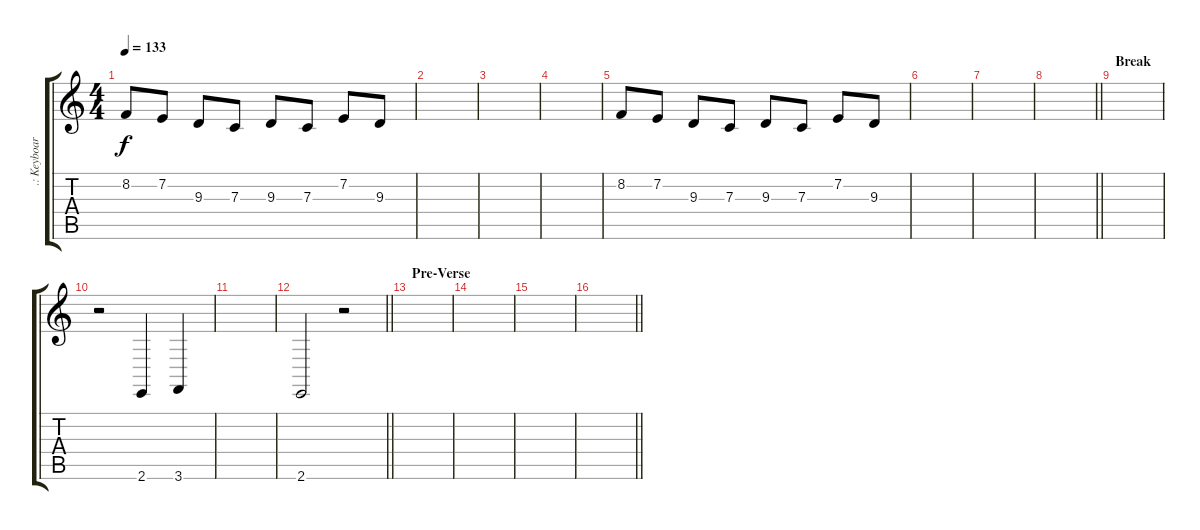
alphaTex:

\track (".: Keyboard - Melodies :." ".: Keyboar") {instrument stringensemble1}
\staff {score tabs}
\tuning (D4 A3 F3 C3 G2 D2) {hide}
\ts (4 4)
\tempo 133
\clef g2
\ks c
8.2.8{dy f balance 12} 7.2.8 9.3.8 7.3.8 9.3.8 7.3.8 7.2.8 9.3.8 |
|
|
|
8.2.8 7.2.8 9.3.8 7.3.8 9.3.8 7.3.8 7.2.8 9.3.8 |
|
|
\barLineRight lightlight
|
\section ("" "Break")
|
r.2{volume 10 instrument synthbass1} 2.6.4 3.6.4 |
|
\barLineRight lightlight
2.6.2 r.2 |
\section ("" "Pre-Verse")
|
|
|
\barLineRight lightlight
